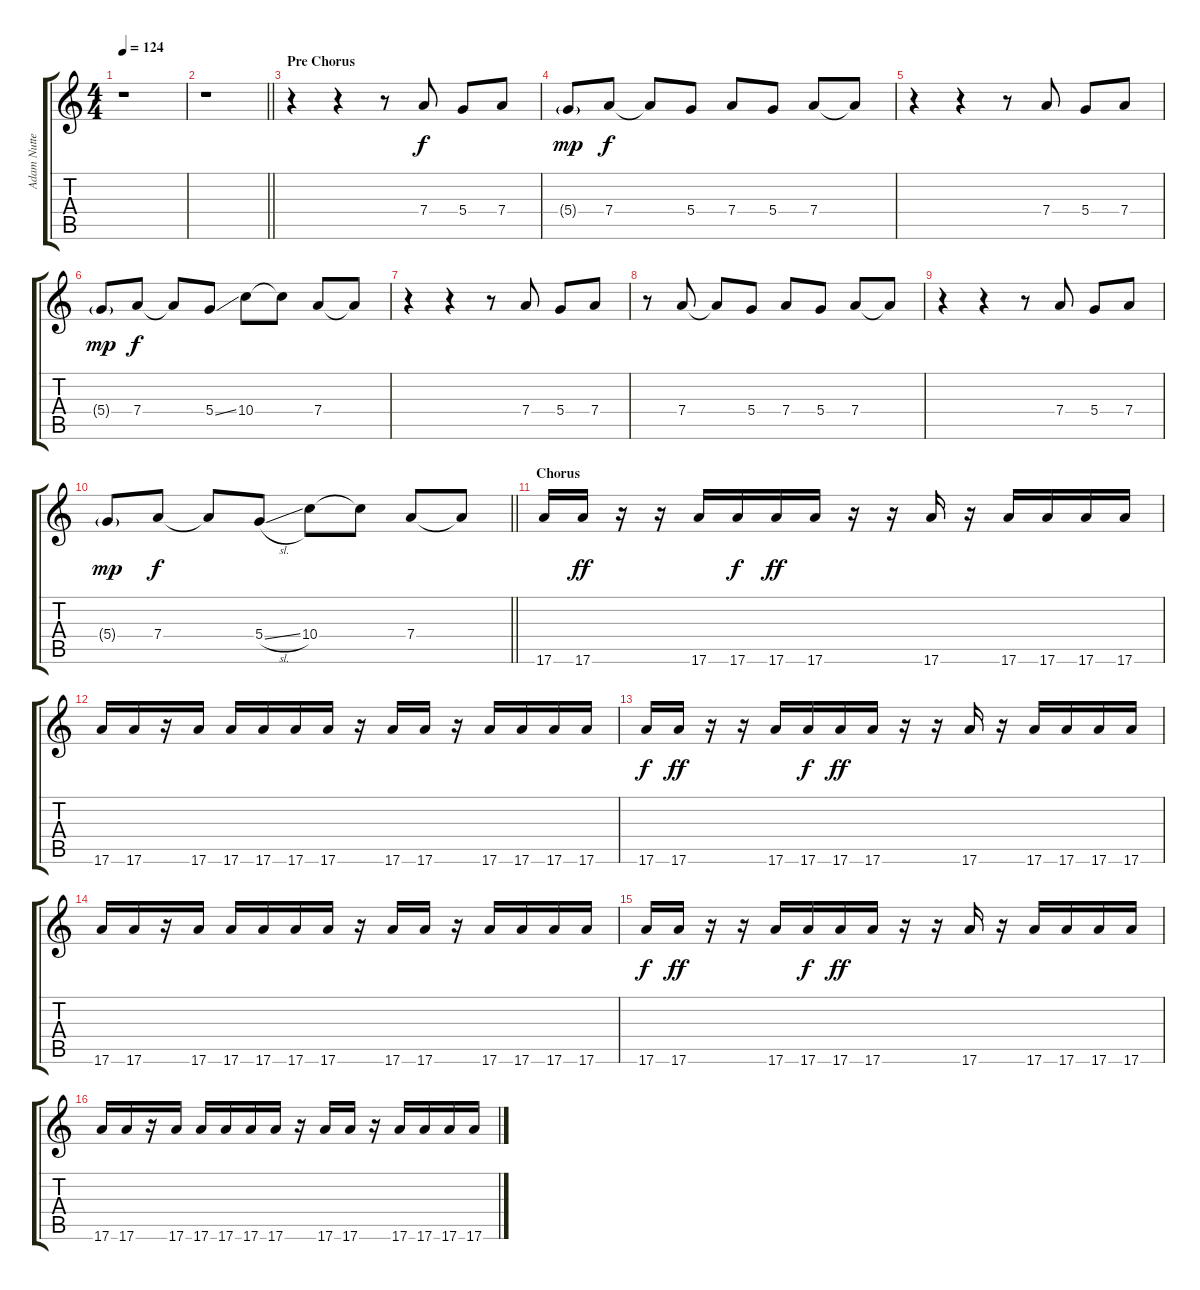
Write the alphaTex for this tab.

\track ("Adam Nutter (Feedback)" "Adam Nutte") {instrument overdrivenguitar}
\staff {score tabs}
\tuning (E4 B3 G3 D3 A2 E2) {hide}
\ts (4 4)
\tempo 124
\clef g2
\ks c
r.1{dy f} |
\barLineRight lightlight
r.1 |
\section ("" "Pre Chorus")
r.4 r.4 r.8 7.4.8 5.4.8 7.4.8 |
5.4{g}.8{dy mp} 7.4.8{dy f} 7.4{t}.8 5.4.8 7.4.8 5.4.8 7.4.8 7.4{t}.8 |
r.4 r.4 r.8 7.4.8 5.4.8 7.4.8 |
5.4{g}.8{dy mp} 7.4.8{dy f} 7.4{t}.8 5.4{ss}.8 10.4.8 10.4{t}.8 7.4.8 7.4{t}.8 |
r.4 r.4 r.8 7.4.8 5.4.8 7.4.8 |
r.8 7.4.8 7.4{t}.8 5.4.8 7.4.8 5.4.8 7.4.8 7.4{t}.8 |
r.4 r.4 r.8 7.4.8 5.4.8 7.4.8 |
\barLineRight lightlight
5.4{g}.8{dy mp} 7.4.8{dy f} 7.4{t}.8 5.4{sl}.8 10.4.8 10.4{t}.8 7.4.8 7.4{t}.8 |
\section ("" "Chorus")
17.6.16 17.6.16{dy ff} r.16 r.16 17.6.16 17.6.16{dy f} 17.6.16{dy ff} 17.6.16 r.16 r.16 17.6.16 r.16 17.6.16 17.6.16 17.6.16 17.6.16 |
17.6.16 17.6.16 r.16 17.6.16 17.6.16 17.6.16 17.6.16 17.6.16 r.16 17.6.16 17.6.16 r.16 17.6.16 17.6.16 17.6.16 17.6.16 |
17.6.16{dy f} 17.6.16{dy ff} r.16 r.16 17.6.16 17.6.16{dy f} 17.6.16{dy ff} 17.6.16 r.16 r.16 17.6.16 r.16 17.6.16 17.6.16 17.6.16 17.6.16 |
17.6.16 17.6.16 r.16 17.6.16 17.6.16 17.6.16 17.6.16 17.6.16 r.16 17.6.16 17.6.16 r.16 17.6.16 17.6.16 17.6.16 17.6.16 |
17.6.16{dy f} 17.6.16{dy ff} r.16 r.16 17.6.16 17.6.16{dy f} 17.6.16{dy ff} 17.6.16 r.16 r.16 17.6.16 r.16 17.6.16 17.6.16 17.6.16 17.6.16 |
17.6.16 17.6.16 r.16 17.6.16 17.6.16 17.6.16 17.6.16 17.6.16 r.16 17.6.16 17.6.16 r.16 17.6.16 17.6.16 17.6.16 17.6.16
